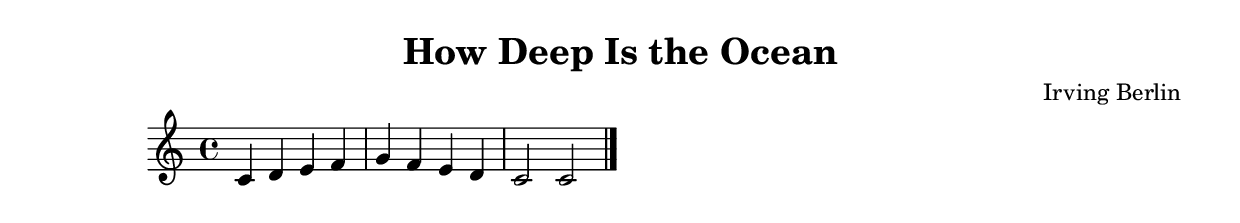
\version "2.24.4"

\header {
  title = "How Deep Is the Ocean"
  composer = "Irving Berlin"
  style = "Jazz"
}

\score {
  \new Staff {
    \clef treble
    \time 4/4
    \key c \major
    
    % Simple chord progression placeholder
    c'4 d' e' f' |
    g' f' e' d' |
    c'2 c'2 |
    \bar "|."
  }
  \layout {}
  \midi {
    \tempo 4 = 120
  }
}